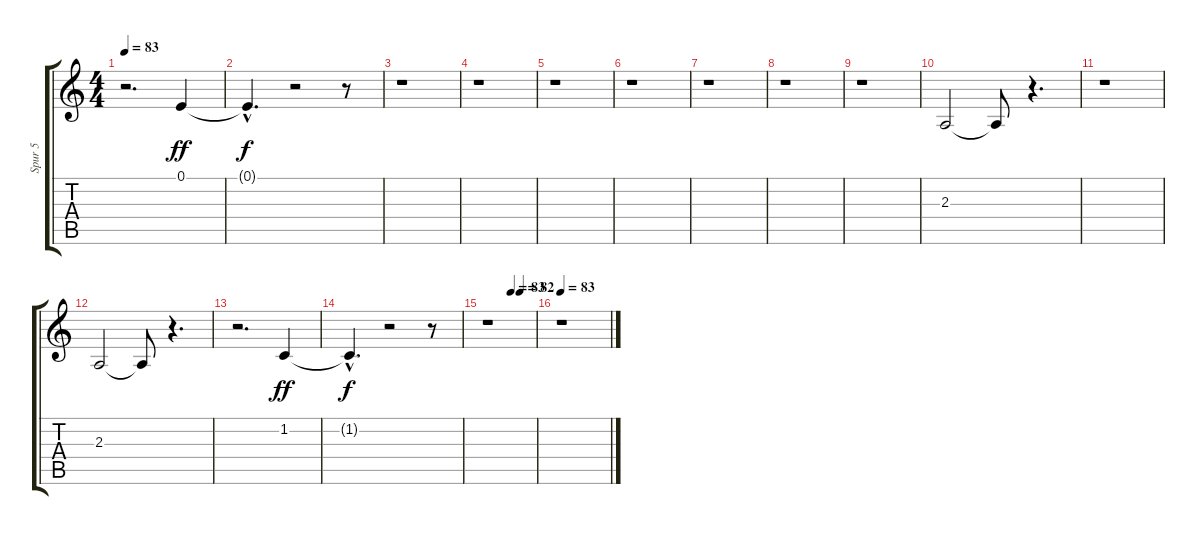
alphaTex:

\track ("Spur 5" "Spur 5") {instrument reversecymbal}
\staff {score tabs}
\tuning (E4 B3 G3 D3 A2 E2) {hide}
\ts (4 4)
\tempo 83
\clef g2
\ks c
r.2{d dy f} 0.1.4{dy ff} |
0.1{hac t}.4{d dy f} r.2 r.8 |
r.1 |
r.1 |
r.1 |
r.1 |
r.1 |
r.1 |
r.1 |
2.3.2 2.3{t}.8 r.4{d} |
r.1 |
2.3.2 2.3{t}.8 r.4{d} |
r.2{d} 1.2.4{dy ff} |
1.2{hac t}.4{d dy f} r.2 r.8 |
\tempo (83 0.5)
\tempo (82 0.6875)
r.1 |
\tempo 83
r.1
